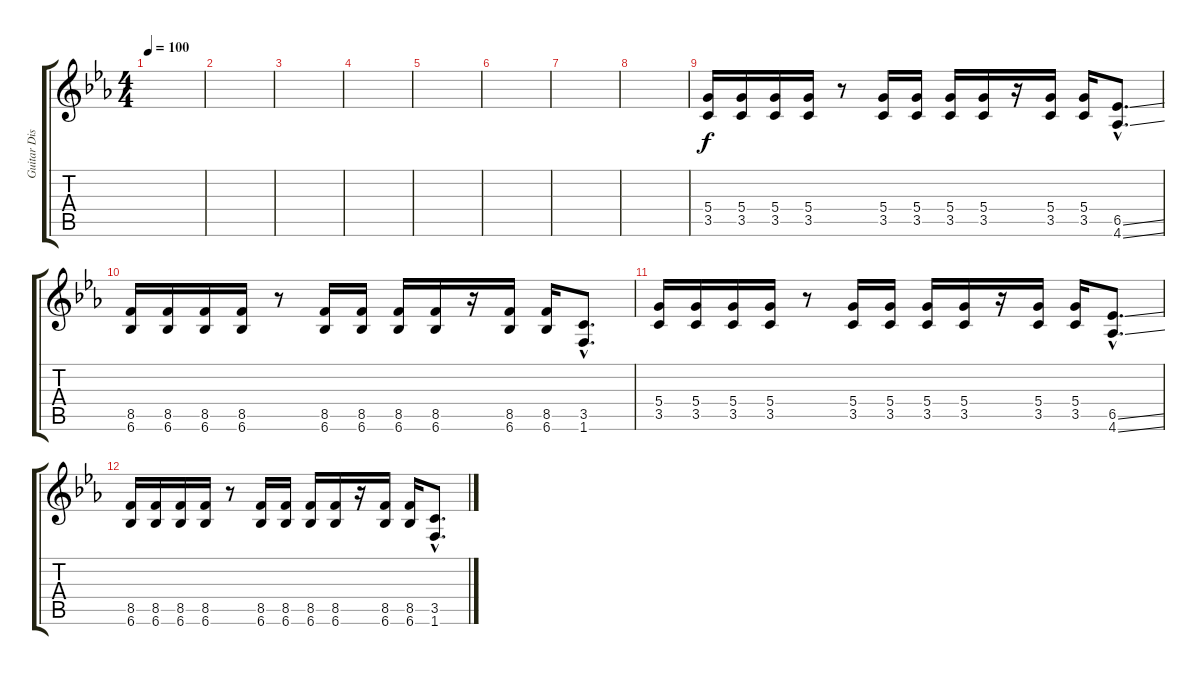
\track ("Guitar Dist." "Guitar Dis") {instrument distortionguitar}
\staff {score tabs}
\tuning (E4 B3 G3 D3 A2 E2) {hide}
\ts (4 4)
\tempo 100
\clef g2
\ks cminor
|
|
|
|
|
|
|
|
(5.4 3.5).16 (5.4 3.5).16 (5.4 3.5).16 (5.4 3.5).16 r.8 (5.4 3.5).16 (5.4 3.5).16 (5.4 3.5).16 (5.4 3.5).16 r.16 (5.4 3.5).16 (5.4 3.5).16 (6.5{ss hac} 4.6{ss hac}).8{d} |
(8.5 6.6).16 (8.5 6.6).16 (8.5 6.6).16 (8.5 6.6).16 r.8 (8.5 6.6).16 (8.5 6.6).16 (8.5 6.6).16 (8.5 6.6).16 r.16 (8.5 6.6).16 (8.5 6.6).16 (3.5{hac} 1.6{hac}).8{d} |
(5.4 3.5).16 (5.4 3.5).16 (5.4 3.5).16 (5.4 3.5).16 r.8 (5.4 3.5).16 (5.4 3.5).16 (5.4 3.5).16 (5.4 3.5).16 r.16 (5.4 3.5).16 (5.4 3.5).16 (6.5{ss hac} 4.6{ss hac}).8{d} |
(8.5 6.6).16 (8.5 6.6).16 (8.5 6.6).16 (8.5 6.6).16 r.8 (8.5 6.6).16 (8.5 6.6).16 (8.5 6.6).16 (8.5 6.6).16 r.16 (8.5 6.6).16 (8.5 6.6).16 (3.5{hac} 1.6{hac}).8{d}
